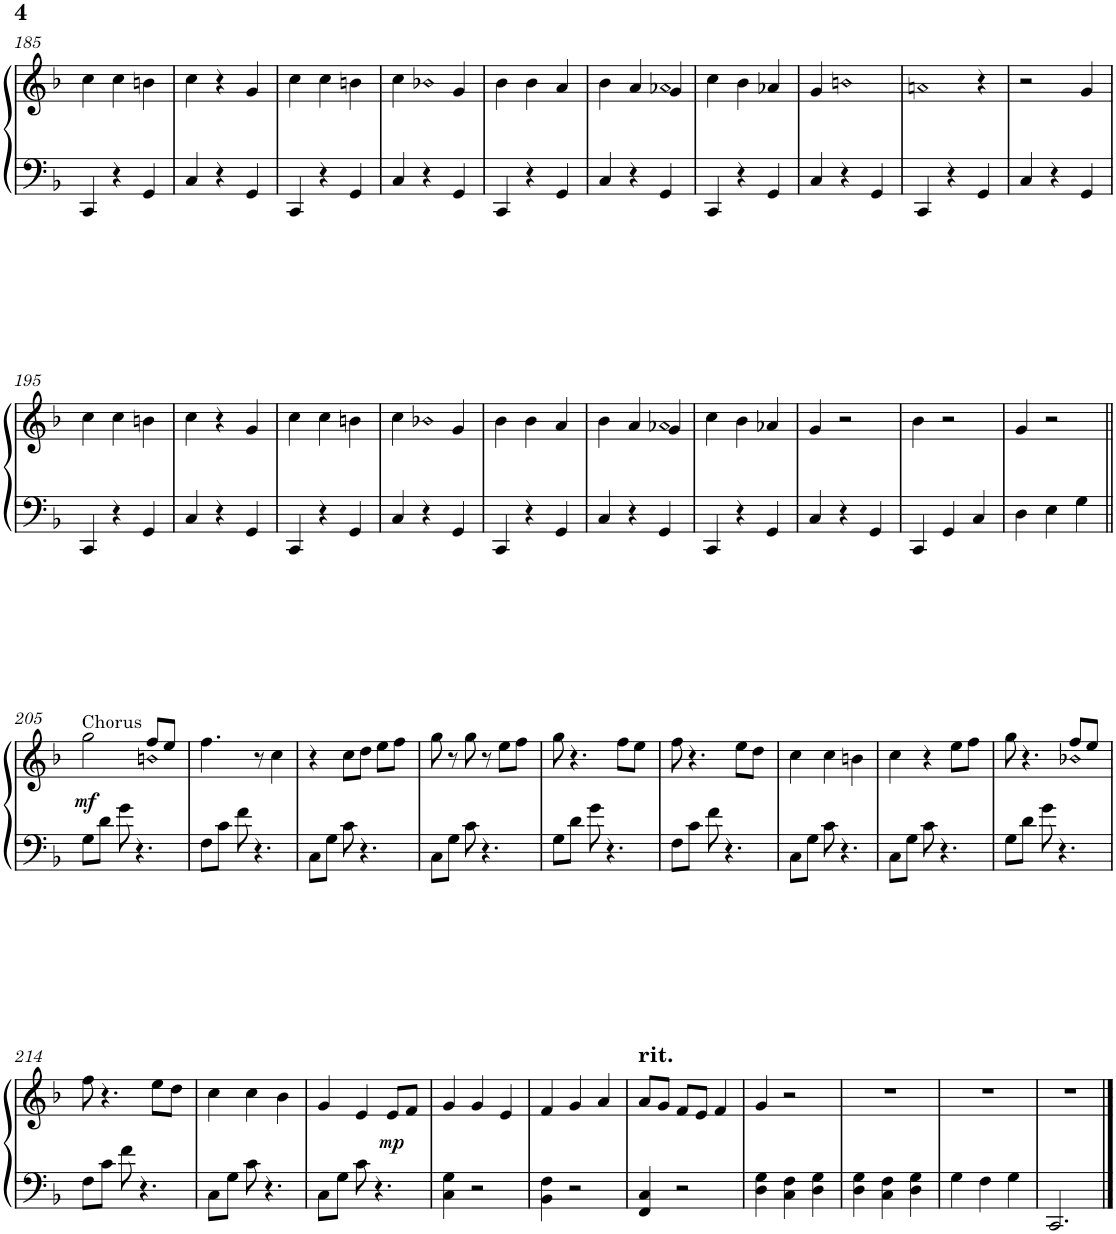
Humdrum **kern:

**kern	**kern	**dynam
*part1	*part1	*part1
*staff2	*staff1	*staff1/2
*I"Harp	*	*
*I'Hrp.	*	*
!!LO:PB:g=z
*clefF4	*clefG2	*
*k[b-]	*k[b-]	*
*M3/4	*M3/4	*
=185	=185	=185
4CC/	4cc\	.
4r	4cc\	.
4GG/	4bn\	.
=186	=186	=186
4C/	4cc\	.
4r	4r	.
4GG/	4g/	.
=187	=187	=187
4CC/	4cc\	.
4r	4cc\	.
4GG/	4bn\	.
=188	=188	=188
4C/	4cc\	.
!	!LO:N:head=open	!
4r	4b-X	.
4GG/	4g/	.
=189	=189	=189
4CC/	4b-\	.
4r	4b-\	.
4GG/	4a/	.
=190	=190	=190
*	*^	*
4C/	4b-\	4ryy	.
4r	4a/	4ryy	.
!	!	!LO:N:head=open	!
4GG/	4g/	4a-X	.
*	*v	*v	*
=191	=191	=191
4CC/	4cc\	.
4r	4b-\	.
4GG/	4a-X/	.
=192	=192	=192
4C/	4g/	.
!	!LO:N:head=diamond	!
4r	2bn	.
4GG/	.	.
=193	=193	=193
!	!LO:N:head=diamond	!
4CC/	2an	.
4r	.	.
4GG/	4r	.
=194	=194	=194
4C/	2r	.
4r	.	.
4GG/	4g/	.
!!LO:LB:g=z
=195	=195	=195
4CC/	4cc\	.
4r	4cc\	.
4GG/	4bn\	.
=196	=196	=196
4C/	4cc\	.
4r	4r	.
4GG/	4g/	.
=197	=197	=197
4CC/	4cc\	.
4r	4cc\	.
4GG/	4bn\	.
=198	=198	=198
4C/	4cc\	.
!	!LO:N:head=open	!
4r	4b-X	.
4GG/	4g/	.
=199	=199	=199
4CC/	4b-\	.
4r	4b-\	.
4GG/	4a/	.
=200	=200	=200
*	*^	*
4C/	4b-\	4ryy	.
4r	4a/	4ryy	.
!	!	!LO:N:head=open	!
4GG/	4g/	4a-X	.
*	*v	*v	*
=201	=201	=201
4CC/	4cc\	.
4r	4b-\	.
4GG/	4a-X/	.
=202	=202	=202
4C/	4g/	.
4r	2r	.
4GG/	.	.
=203	=203	=203
4CC/	4b-\	.
4GG/	2r	.
4C/	.	.
=204	=204	=204
4D\	4g/	.
4E\	2r	.
4G\	.	.
!!LO:LB:g=z
=205||	=205||	=205||
*	*^	*
!	!LO:TX:a:t=Chorus	!	!
!	!	!	!LO:DY:b
8G\L	2gg\	2ryy	mf
8d\J	.	.	.
8g\	.	.	.
4.r	.	.	.
!	!	!LO:N:head=open	!
.	8ff/L	4bn	.
.	8ee/J	.	.
*	*v	*v	*
=206	=206	=206
8F\L	4.ff\	.
8c\J	.	.
8f\	.	.
4.r	8r	.
.	4cc\	.
=207	=207	=207
8C\L	4r	.
8G\J	.	.
8c\	8cc\L	.
4.r	8dd\J	.
.	8ee\L	.
.	8ff\J	.
=208	=208	=208
8C\L	8gg\	.
8G\J	8r	.
8c\	8gg\	.
4.r	8r	.
.	8ee\L	.
.	8ff\J	.
=209	=209	=209
8G\L	8gg\	.
8d\J	4.r	.
8g\	.	.
4.r	.	.
.	8ff\L	.
.	8ee\J	.
=210	=210	=210
8F\L	8ff\	.
8c\J	4.r	.
8f\	.	.
4.r	.	.
.	8ee\L	.
.	8dd\J	.
=211	=211	=211
8C\L	4cc\	.
8G\J	.	.
8c\	4cc\	.
4.r	.	.
.	4bn\	.
=212	=212	=212
8C\L	4cc\	.
8G\J	.	.
8c\	4r	.
4.r	.	.
.	8ee\L	.
.	8ff\J	.
=213	=213	=213
*	*^	*
8G\L	8gg\	4ryy	.
8d\J	4.r	.	.
8g\	.	4ryy	.
4.r	.	.	.
!	!	!LO:N:head=open	!
.	8ff/L	4b-X	.
.	8ee/J	.	.
*	*v	*v	*
!!LO:LB:g=z
=214	=214	=214
8F\L	8ff\	.
8c\J	4.r	.
8f\	.	.
4.r	.	.
.	8ee\L	.
.	8dd\J	.
=215	=215	=215
8C\L	4cc\	.
8G\J	.	.
8c\	4cc\	.
4.r	.	.
.	4b-\	.
=216	=216	=216
8C\L	4g/	.
8G\J	.	.
8c\	4e/	.
4.r	.	.
!	!	!LO:DY:b
.	8e/L	mp
.	8f/J	.
=217	=217	=217
4C\ 4G\	4g/	.
2r	4g/	.
.	4e/	.
=218	=218	=218
4BB-\ 4F\	4f/	.
2r	4g/	.
.	4a/	.
=219	=219	=219
!	!LO:TX:a:t=rit.	!
4FF/ 4C/	8a/L	.
.	8g/J	.
2r	8f/L	.
.	8e/J	.
.	4f/	.
=220	=220	=220
4D\ 4G\	4g/	.
4C\ 4F\	2r	.
4D\ 4G\	.	.
=221	=221	=221
4D\ 4G\	2.r	.
4C\ 4F\	.	.
4D\ 4G\	.	.
=222	=222	=222
4G\	2.r	.
4F\	.	.
4G\	.	.
=223	=223	=223
2.CC/	2.r	.
==	==	==
*-	*-	*-
